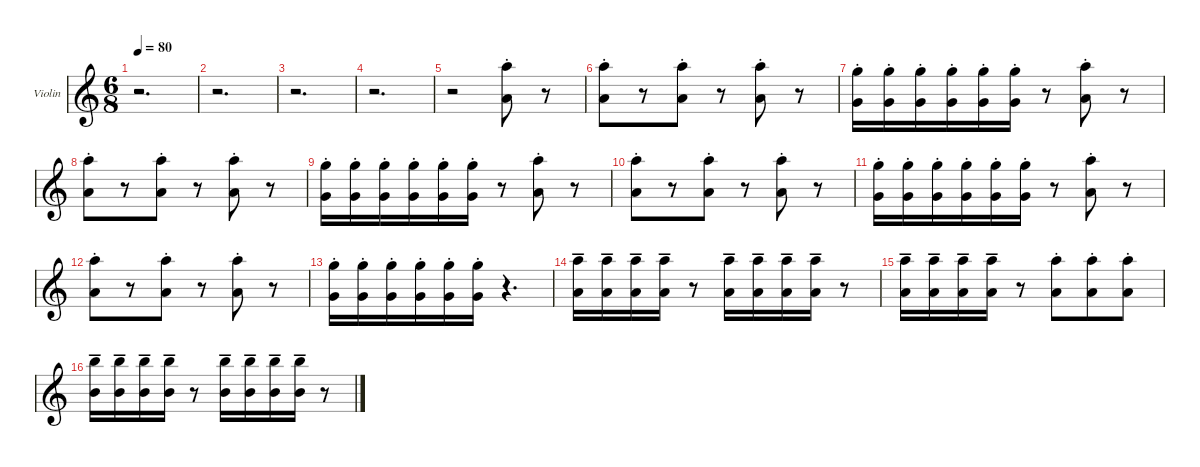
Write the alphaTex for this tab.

\defaultSystemsLayout 4
\hideDynamics
\bracketExtendMode groupsimilarinstruments
\firstSystemTrackNameOrientation horizontal
\otherSystemsTrackNameOrientation horizontal
\track ("Violin" "Violin") {instrument violin}
\staff {score}
\tuning (E5 A4 D4 G3)
\ts (6 8)
\tempo 80
\clef g2
\ks c
r.2{d dy ff} |
r.2{d} |
r.2{d} |
r.2{d} |
r.2 (0.2{st} 19.3{st}).8 r.8 |
(0.2{st} 19.3{st}).8 r.8 (0.2{st} 19.3{st}).8 r.8 (0.2{st} 19.3{st}).8 r.8 |
(3.1{st} 12.4{st}).16 (3.1{st} 12.4{st}).16 (3.1{st} 12.4{st}).16 (3.1{st} 12.4{st}).16 (3.1{st} 12.4{st}).16 (3.1{st} 12.4{st}).16 r.8 (0.2{st} 19.3{st}).8 r.8 |
(0.2{st} 19.3{st}).8 r.8 (0.2{st} 19.3{st}).8 r.8 (0.2{st} 19.3{st}).8 r.8 |
(3.1{st} 12.4{st}).16 (3.1{st} 12.4{st}).16 (3.1{st} 12.4{st}).16 (3.1{st} 12.4{st}).16 (3.1{st} 12.4{st}).16 (3.1{st} 12.4{st}).16 r.8 (0.2{st} 19.3{st}).8 r.8 |
(0.2{st} 19.3{st}).8 r.8 (0.2{st} 19.3{st}).8 r.8 (0.2{st} 19.3{st}).8 r.8 |
(3.1{st} 12.4{st}).16 (3.1{st} 12.4{st}).16 (3.1{st} 12.4{st}).16 (3.1{st} 12.4{st}).16 (3.1{st} 12.4{st}).16 (3.1{st} 12.4{st}).16 r.8 (0.2{st} 19.3{st}).8 r.8 |
(0.2{st} 19.3{st}).8 r.8 (0.2{st} 19.3{st}).8 r.8 (0.2{st} 19.3{st}).8 r.8 |
(3.1{st} 12.4{st}).16 (3.1{st} 12.4{st}).16 (3.1{st} 12.4{st}).16 (3.1{st} 12.4{st}).16 (3.1{st} 12.4{st}).16 (3.1{st} 12.4{st}).16 r.4{d} |
(5.1{ten} 14.4{ten}).16 (5.1{ten} 14.4{ten}).16 (5.1{ten} 14.4{ten}).16 (5.1{ten} 14.4{ten}).16 r.8 (5.1{ten} 14.4{ten}).16 (5.1{ten} 14.4{ten}).16 (5.1{ten} 14.4{ten}).16 (5.1{ten} 14.4{ten}).16 r.8 |
(5.1{ten} 14.4{ten}).16 (5.1{ten} 14.4{ten}).16 (5.1{ten} 14.4{ten}).16 (5.1{ten} 14.4{ten}).16 r.8 (5.1{st} 14.4{st}).8 (5.1{st} 14.4{st}).8 (5.1{st} 14.4{st}).8 |
(14.2{ten} 16.4{ten}).16 (14.2{ten} 16.4{ten}).16 (14.2{ten} 16.4{ten}).16 (14.2{ten} 16.4{ten}).16 r.8 (14.2{ten} 16.4{ten}).16 (14.2{ten} 16.4{ten}).16 (14.2{ten} 16.4{ten}).16 (14.2{ten} 16.4{ten}).16 r.8
